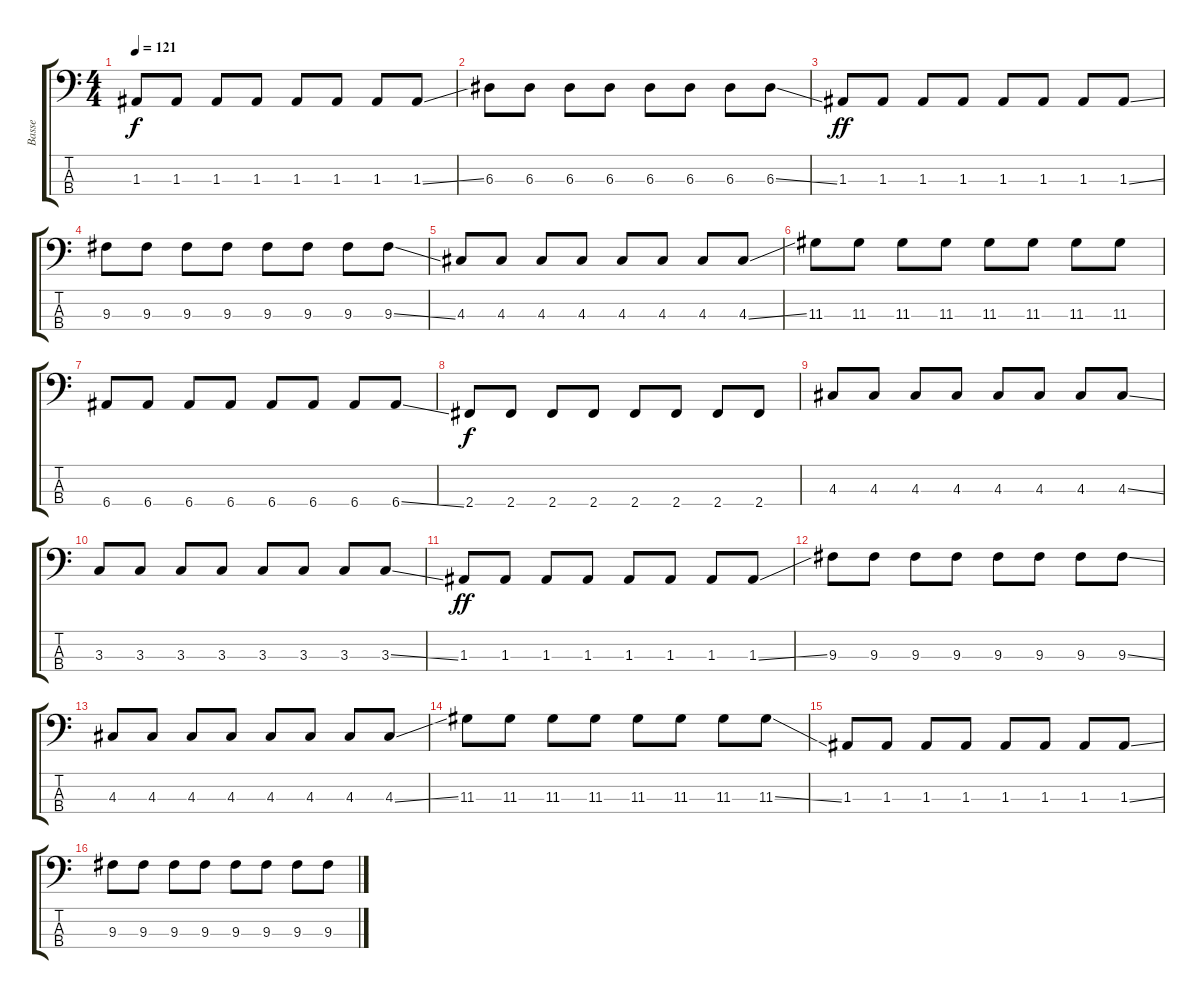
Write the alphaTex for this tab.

\track ("Basse" "Basse") {instrument electricbasspick}
\staff {score tabs}
\tuning (G2 D2 A1 E1) {hide}
\ts (4 4)
\tempo 121
\clef f4
\ks c
1.3.8{dy f} 1.3.8 1.3.8 1.3.8 1.3.8 1.3.8 1.3.8 1.3{ss}.8 |
6.3.8 6.3.8 6.3.8 6.3.8 6.3.8 6.3.8 6.3.8 6.3{ss}.8 |
1.3.8{dy ff} 1.3.8 1.3.8 1.3.8 1.3.8 1.3.8 1.3.8 1.3{ss}.8 |
9.3.8 9.3.8 9.3.8 9.3.8 9.3.8 9.3.8 9.3.8 9.3{ss}.8 |
4.3.8 4.3.8 4.3.8 4.3.8 4.3.8 4.3.8 4.3.8 4.3{ss}.8 |
11.3.8 11.3.8 11.3.8 11.3.8 11.3.8 11.3.8 11.3.8 11.3.8 |
6.4.8 6.4.8 6.4.8 6.4.8 6.4.8 6.4.8 6.4.8 6.4{ss}.8 |
2.4.8{dy f} 2.4.8 2.4.8 2.4.8 2.4.8 2.4.8 2.4.8 2.4.8 |
4.3.8 4.3.8 4.3.8 4.3.8 4.3.8 4.3.8 4.3.8 4.3{ss}.8 |
3.3.8 3.3.8 3.3.8 3.3.8 3.3.8 3.3.8 3.3.8 3.3{ss}.8 |
1.3.8{dy ff} 1.3.8 1.3.8 1.3.8 1.3.8 1.3.8 1.3.8 1.3{ss}.8 |
9.3.8 9.3.8 9.3.8 9.3.8 9.3.8 9.3.8 9.3.8 9.3{ss}.8 |
4.3.8 4.3.8 4.3.8 4.3.8 4.3.8 4.3.8 4.3.8 4.3{ss}.8 |
11.3.8 11.3.8 11.3.8 11.3.8 11.3.8 11.3.8 11.3.8 11.3{ss}.8 |
1.3.8 1.3.8 1.3.8 1.3.8 1.3.8 1.3.8 1.3.8 1.3{ss}.8 |
9.3.8 9.3.8 9.3.8 9.3.8 9.3.8 9.3.8 9.3.8 9.3{ss}.8
